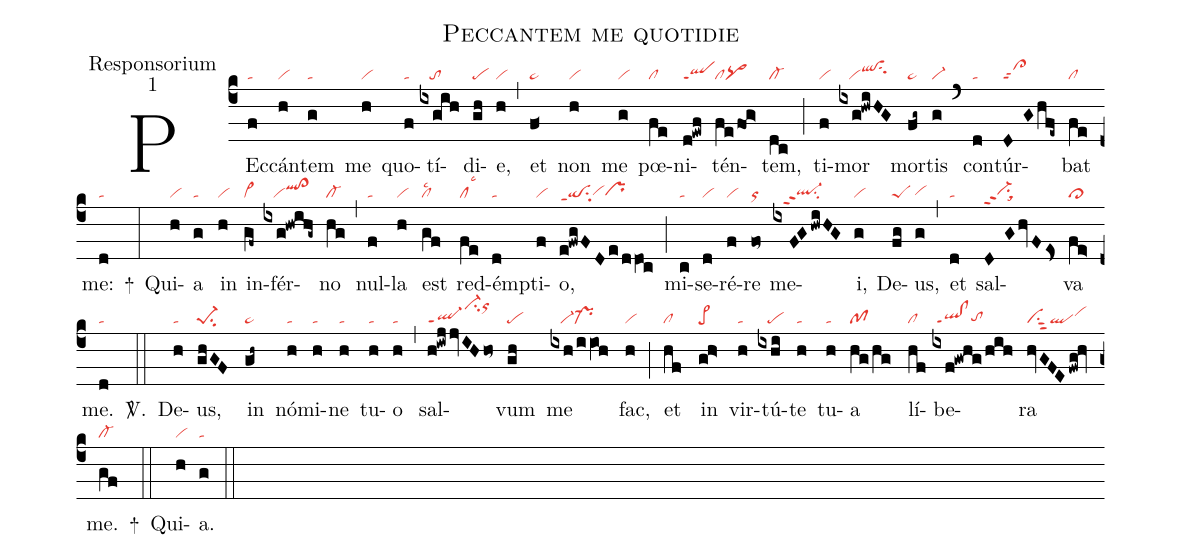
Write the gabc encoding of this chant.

name: Peccantem me quotidie;
office-part: Responsorium;
mode: 1;
nabc-lines: 1;
%%
(c4)
PEc(f|ta)cán(h|vi)tem(g|ta) me(h|vi) quo(f|ta)tí(ixgih|///to)di(gh|pe)e,(h|vi) (,)
et(f<|ta>) non(h|vi) me(g|vi) pœ(fe|cl)ni(d!ewf|qlppt1)tén(fe/fog>|clpq>)tem,(dc|cl-) (;)
ti(f|vi)mor(ixg!hwiHG|///viqlhisu2) mor(fg~|ta>)tis(g|vi-) (`)
con(d|ta)túr(DGhfe~|cl>ppt2)bat(fe|cl) me:(d|ta) +(:)
Qui(h|vi)a(g|ta) in(h|vi) in(gf~|vi>)fér(ixg!hwihg~|///viqlhi!cl>hi)no(hg|cl-) (,)
nul(f|ta)la(h|vi) est(gf|cllsc2) red(fe|cllsc3)émp(d|ta)ti(f|vi)o,(e!fwgFDe/ddOc|qippt1su2vihgprhg) (;)
mi(c|ta)se(d|vi)ré(f|vi)re(fo~|or) me(ixFGhwiHG|///ql-hgppt2su2)i,(g|vi) De(fg|peS)us,(g|vihg) (,)
et(d|ta) sal(DGhvFes>|vi-hgppt2su1sux1)va(fe>|cl>) me.(d|ta) <sp>V/</sp>.(::)
De(h|ta)us,(ghGF|pe-1su2) in(gh~|ta>) nó(h|ta)mi(h|ta)ne(h|ta) tu(h|ta)o(h|ta) (,)
sal(h!iwjjvIHho~|ql-ppt1ci-hlorhl)vum(gh|pe) me(ixh/iiOh|///vi-pr-) fac,(h|vi) (;)
et(hf|cl) in(gh>|pe>) vir(h|ta)tú(ixhi|///pe)te(h|ta) tu(h|ta)a(hg/hg|pf)
lí(hf|cl)be(ixf!gwhg/hih|/ql!clppt1tohg)ra(hvGFEfwg!hv|visu1sut2qlvihi) me.(gf|cl-) +(::)
Qui(h|vi)a.(g|ta) (::)
